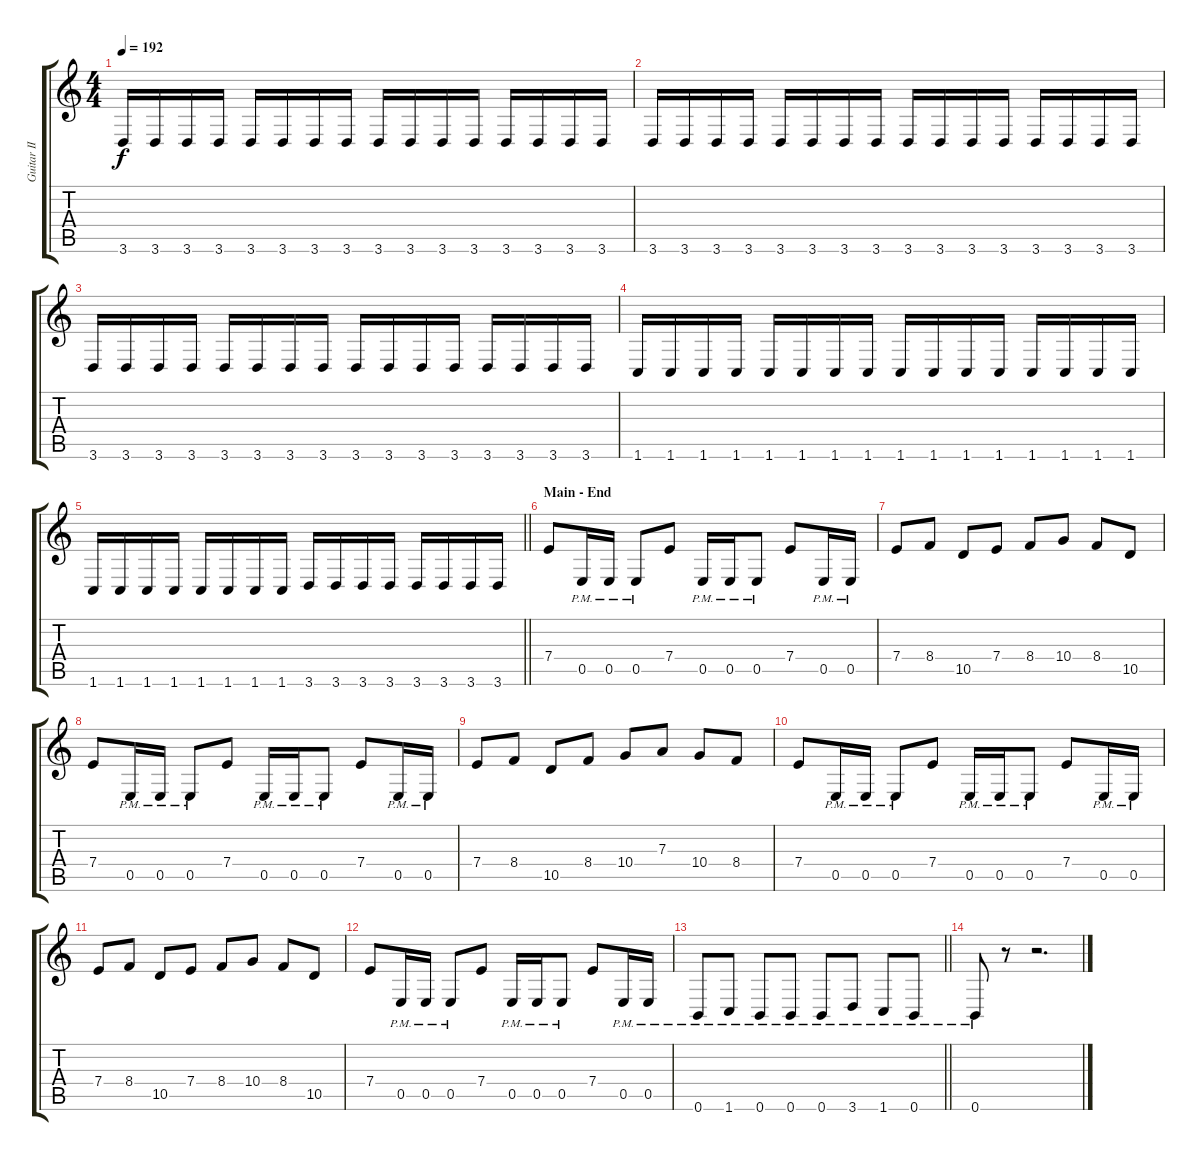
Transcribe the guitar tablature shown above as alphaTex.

\track ("Guitar II" "Guitar II") {instrument distortionguitar}
\staff {score tabs}
\tuning (B3 Gb3 D3 A2 E2 B1) {hide}
\ts (4 4)
\tempo 192
\clef g2
\ks c
3.6.16{dy f} 3.6.16 3.6.16 3.6.16 3.6.16 3.6.16 3.6.16 3.6.16 3.6.16 3.6.16 3.6.16 3.6.16 3.6.16 3.6.16 3.6.16 3.6.16 |
3.6.16 3.6.16 3.6.16 3.6.16 3.6.16 3.6.16 3.6.16 3.6.16 3.6.16 3.6.16 3.6.16 3.6.16 3.6.16 3.6.16 3.6.16 3.6.16 |
3.6.16 3.6.16 3.6.16 3.6.16 3.6.16 3.6.16 3.6.16 3.6.16 3.6.16 3.6.16 3.6.16 3.6.16 3.6.16 3.6.16 3.6.16 3.6.16 |
1.6.16 1.6.16 1.6.16 1.6.16 1.6.16 1.6.16 1.6.16 1.6.16 1.6.16 1.6.16 1.6.16 1.6.16 1.6.16 1.6.16 1.6.16 1.6.16 |
\barLineRight lightlight
1.6.16 1.6.16 1.6.16 1.6.16 1.6.16 1.6.16 1.6.16 1.6.16 3.6.16 3.6.16 3.6.16 3.6.16 3.6.16 3.6.16 3.6.16 3.6.16 |
\section ("" "Main - End")
7.4.8 0.5{pm}.16 0.5{pm}.16 0.5{pm}.8 7.4.8 0.5{pm}.16 0.5{pm}.16 0.5{pm}.8 7.4.8 0.5{pm}.16 0.5{pm}.16 |
7.4.8 8.4.8 10.5.8 7.4.8 8.4.8 10.4.8 8.4.8 10.5.8 |
7.4.8 0.5{pm}.16 0.5{pm}.16 0.5{pm}.8 7.4.8 0.5{pm}.16 0.5{pm}.16 0.5{pm}.8 7.4.8 0.5{pm}.16 0.5{pm}.16 |
7.4.8 8.4.8 10.5.8 8.4.8 10.4.8 7.3.8 10.4.8 8.4.8 |
7.4.8 0.5{pm}.16 0.5{pm}.16 0.5{pm}.8 7.4.8 0.5{pm}.16 0.5{pm}.16 0.5{pm}.8 7.4.8 0.5{pm}.16 0.5{pm}.16 |
7.4.8 8.4.8 10.5.8 7.4.8 8.4.8 10.4.8 8.4.8 10.5.8 |
7.4.8 0.5{pm}.16 0.5{pm}.16 0.5{pm}.8 7.4.8 0.5{pm}.16 0.5{pm}.16 0.5{pm}.8 7.4.8 0.5{pm}.16 0.5{pm}.16 |
\barLineRight lightlight
0.6{pm}.8 1.6{pm}.8 0.6{pm}.8 0.6{pm}.8 0.6{pm}.8 3.6{pm}.8 1.6{pm}.8 0.6{pm}.8 |
0.6{pm}.8 r.8 r.2{d}
